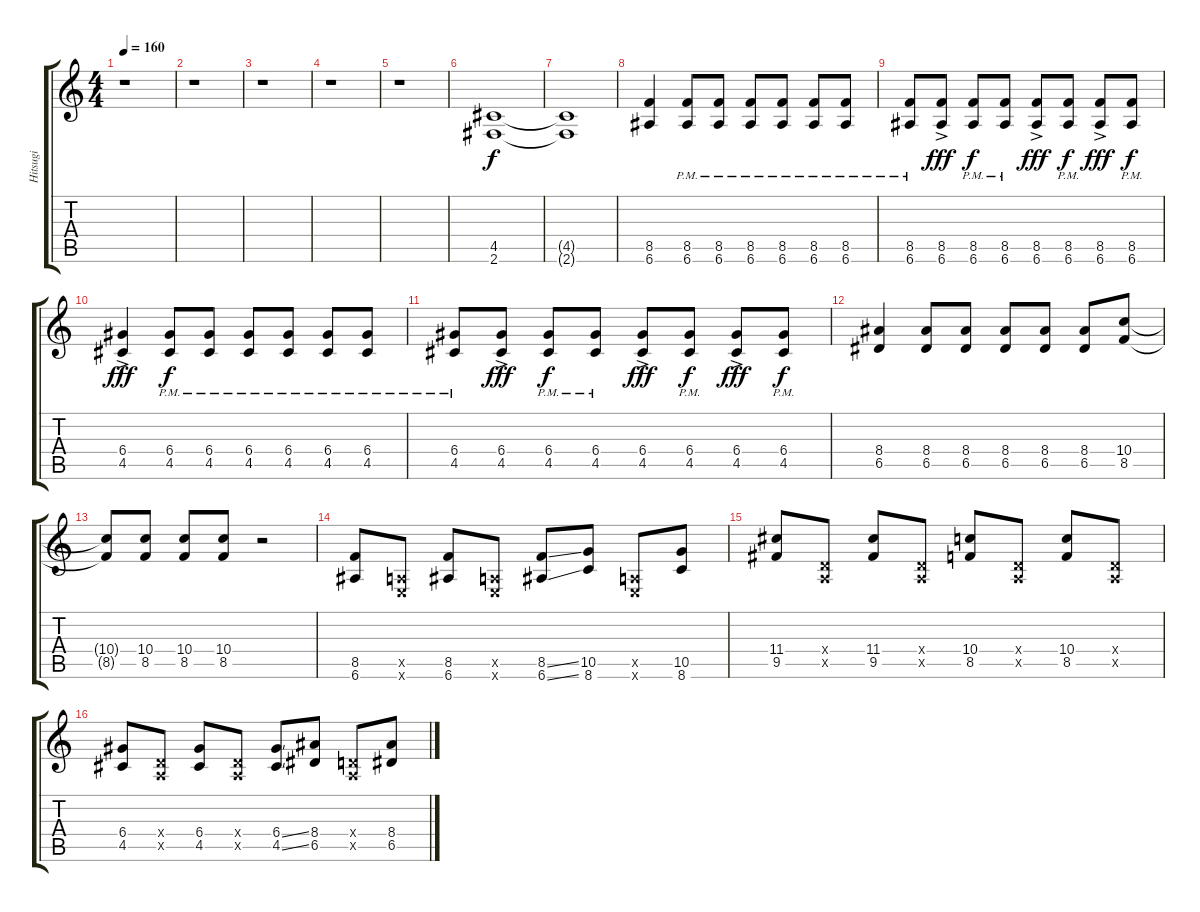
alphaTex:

\track ("Hitsugi" "Hitsugi") {instrument distortionguitar}
\staff {score tabs}
\tuning (E4 B3 G3 D3 A2 E2) {hide}
\ts (4 4)
\tempo 160
\clef g2
\ks c
r.1{dy f} |
r.1 |
r.1 |
r.1 |
r.1 |
(4.5 2.6).1 |
(4.5{t} 2.6{t}).1 |
(8.5 6.6).4 (8.5{pm} 6.6).8 (8.5{pm} 6.6).8 (8.5{pm} 6.6).8 (8.5{pm} 6.6).8 (8.5{pm} 6.6).8 (8.5{pm} 6.6).8 |
(8.5{pm} 6.6).8 (8.5{ac} 6.6).8{dy fff} (8.5{pm} 6.6{pm}).8{dy f} (8.5{pm} 6.6{pm}).8 (8.5 6.6{ac}).8{dy fff} (8.5{pm} 6.6{pm}).8{dy f} (8.5{ac} 6.6).8{dy fff} (8.5{pm} 6.6).8{dy f} |
(6.4{ac} 4.5).4{dy fff} (6.4 4.5{pm}).8{dy f} (6.4 4.5{pm}).8 (6.4 4.5{pm}).8 (6.4 4.5{pm}).8 (6.4 4.5{pm}).8 (6.4 4.5{pm}).8 |
(6.4 4.5{pm}).8 (6.4 4.5{ac}).8{dy fff} (6.4{pm} 4.5).8{dy f} (6.4{pm} 4.5).8 (6.4{ac} 4.5).8{dy fff} (6.4{pm} 4.5).8{dy f} (6.4 4.5{ac}).8{dy fff} (6.4{pm} 4.5).8{dy f} |
(8.4 6.5).4 (8.4 6.5).8 (8.4 6.5).8 (8.4 6.5).8 (8.4 6.5).8 (8.4 6.5).8 (10.4 8.5).8 |
(10.4{t} 8.5{t}).8 (10.4 8.5).8 (10.4 8.5).8 (10.4 8.5).8 r.2 |
(8.5 6.6).8 (0.5{x} 0.6{x}).8 (8.5 6.6).8 (0.5{x} 0.6{x}).8 (8.5{ss} 6.6{ss}).8 (10.5 8.6).8 (0.5{x} 0.6{x}).8 (10.5 8.6).8 |
(11.4 9.5).8 (0.4{x} 0.5{x}).8 (11.4 9.5).8 (0.4{x} 0.5{x}).8 (10.4 8.5).8 (0.4{x} 0.5{x}).8 (10.4 8.5).8 (0.4{x} 0.5{x}).8 |
(6.4 4.5).8 (0.4{x} 0.5{x}).8 (6.4 4.5).8 (0.4{x} 0.5{x}).8 (6.4{ss} 4.5{ss}).8 (8.4 6.5).8 (0.4{x} 0.5{x}).8 (8.4 6.5).8
